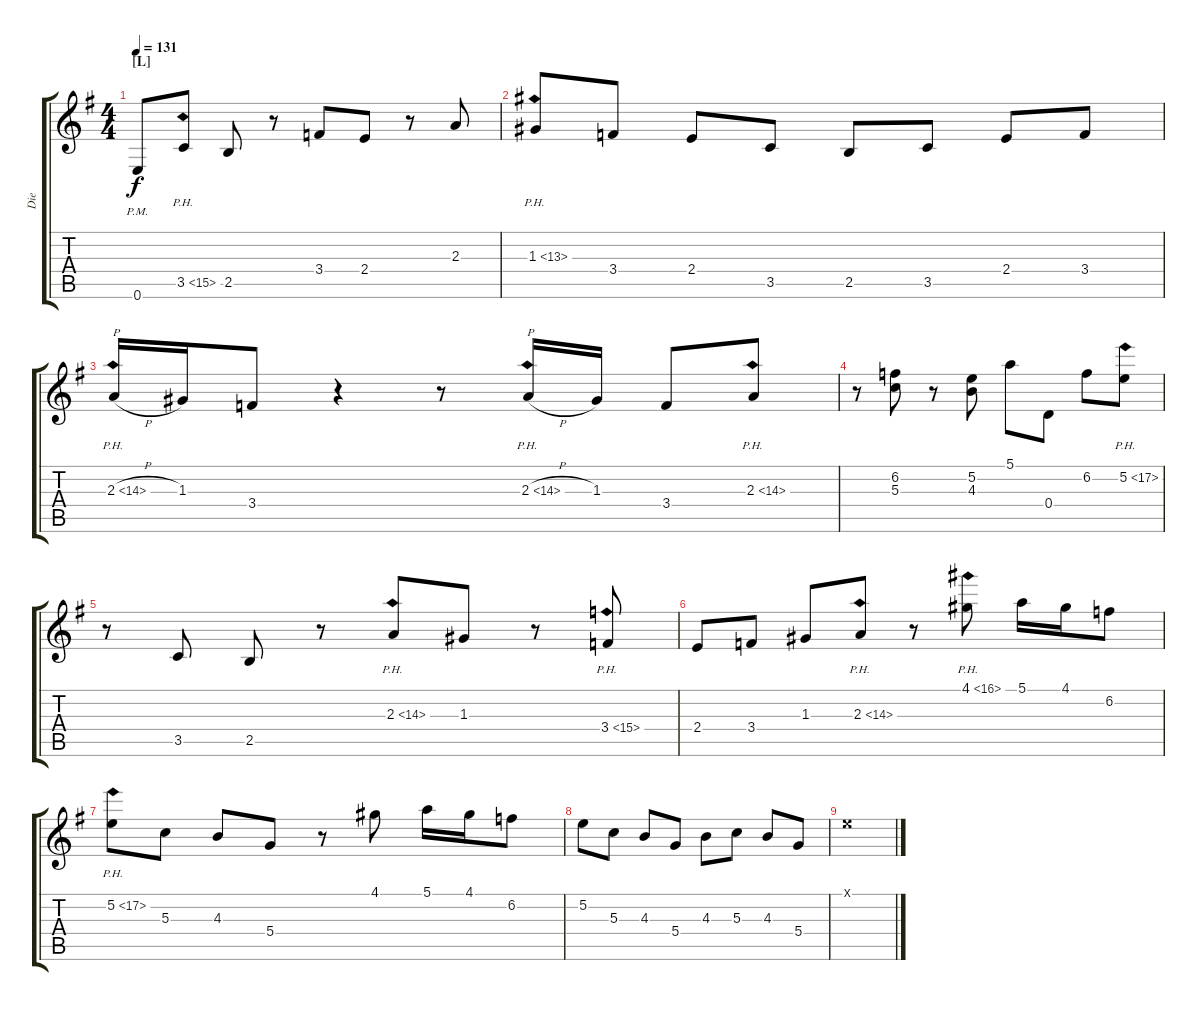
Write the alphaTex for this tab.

\track ("Die" "Die") {instrument distortionguitar}
\staff {score tabs}
\tuning (E4 B3 G3 D3 A2 E2) {hide}
\ts (4 4)
\section ("" "[L]")
\tempo 131
\clef g2
\ks eminor
0.6{pm}.8{dy f} 3.5{ph 12}.8 2.5.8 r.8 3.4.8 2.4.8 r.8 2.3.8 |
1.3{ph 12}.8 3.4.8 2.4.8 3.5.8 2.5.8 3.5.8 2.4.8 3.4.8 |
2.3{ph 12 h}.16{txt "P"} 1.3.16 3.4.8 r.4 r.8 2.3{ph 12 h}.16{txt "P"} 1.3.16 3.4.8 2.3{ph 12}.8 |
r.8 (6.2 5.3).8 r.8 (5.2 4.3).8 5.1.8 0.4.8 6.2.8 5.2{ph 12}.8 |
r.8 3.5.8 2.5.8 r.8 2.3{ph 12}.8 1.3.8 r.8 3.4{ph 12}.8 |
2.4.8 3.4.8 1.3.8 2.3{ph 12}.8 r.8 4.1{ph 12}.8 5.1.16 4.1.16 6.2.8 |
5.2{ph 12}.8 5.3.8 4.3.8 5.4.8 r.8 4.1.8 5.1.16 4.1.16 6.2.8 |
5.2.8 5.3.8 4.3.8 5.4.8 4.3.8 5.3.8 4.3.8 5.4.8 |
0.1{x}.1
